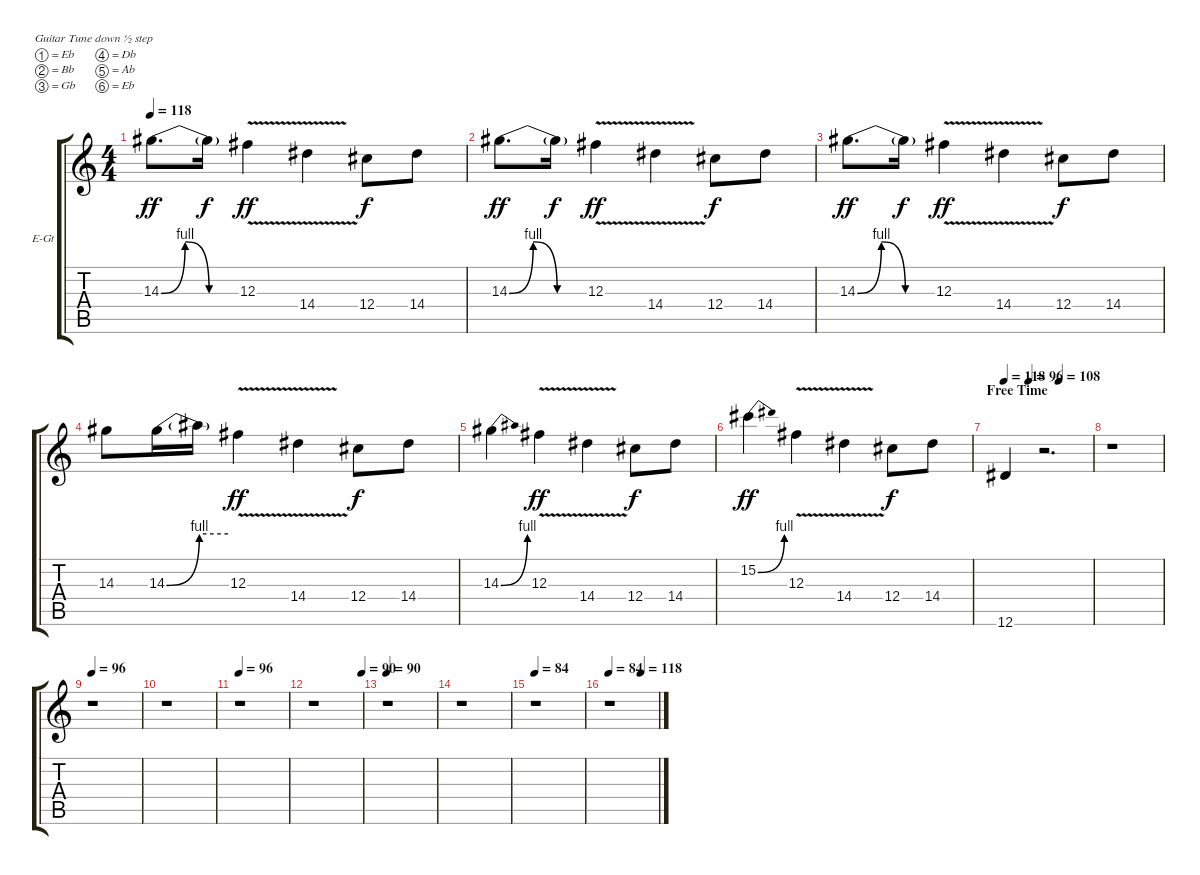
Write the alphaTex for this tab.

\bracketExtendMode groupsimilarinstruments
\firstSystemTrackNameOrientation horizontal
\otherSystemsTrackNameOrientation horizontal
\track ("Guitar (Larry Lee)" "E-Gt") {instrument overdrivenguitar}
\staff {score tabs}
\tuning (Eb4 Bb3 Gb3 Db3 Ab2 Eb2)
\ts (4 4)
\tempo 118
\clef g2
\ks c
14.3{be (bendrelease 0 0 30 4 30 4 60 0)}.8{d dy ff} 14.3{be (hold 0 0 60 0) t}.16{dy f} 12.3{v}.4{dy ff} 14.4{v}.4 12.4.8{dy f} 14.4.8 |
14.3{be (bendrelease 0 0 30 4 30 4 60 0)}.8{d dy ff} 14.3{be (hold 0 0 60 0) t}.16{dy f} 12.3{v}.4{dy ff} 14.4{v}.4 12.4.8{dy f} 14.4.8 |
14.3{be (bendrelease 0 0 30 4 30 4 60 0)}.8{d dy ff} 14.3{be (hold 0 0 60 0) t}.16{dy f} 12.3{v}.4{dy ff} 14.4{v}.4 12.4.8{dy f} 14.4.8 |
14.3.8 14.3{be (bend 0 0 60 4)}.16 14.3{be (hold 0 4 60 4) t}.16 12.3{v}.4{dy ff} 14.4{v}.4 12.4.8{dy f} 14.4.8 |
14.3{be (bend 0 0 60 4)}.4 12.3{v}.4{dy ff} 14.4{v}.4 12.4.8{dy f} 14.4.8 |
15.2{be (bend 0 0 60 4)}.4{dy ff} 12.3{v}.4 14.4{v}.4 12.4.8{dy f} 14.4.8 |
\section ("" "Free Time")
\tempo 118
\tempo (96 0.28125)
\tempo (108 0.625)
12.6.4 r.2{d} |
r.1 |
\tempo 96
r.1 |
r.1 |
\tempo 96
r.1 |
\tempo (90 1)
r.1 |
\tempo 90
r.1 |
r.1 |
\tempo 84
r.1 |
\tempo 84
\tempo (118 0.65625)
r.1
